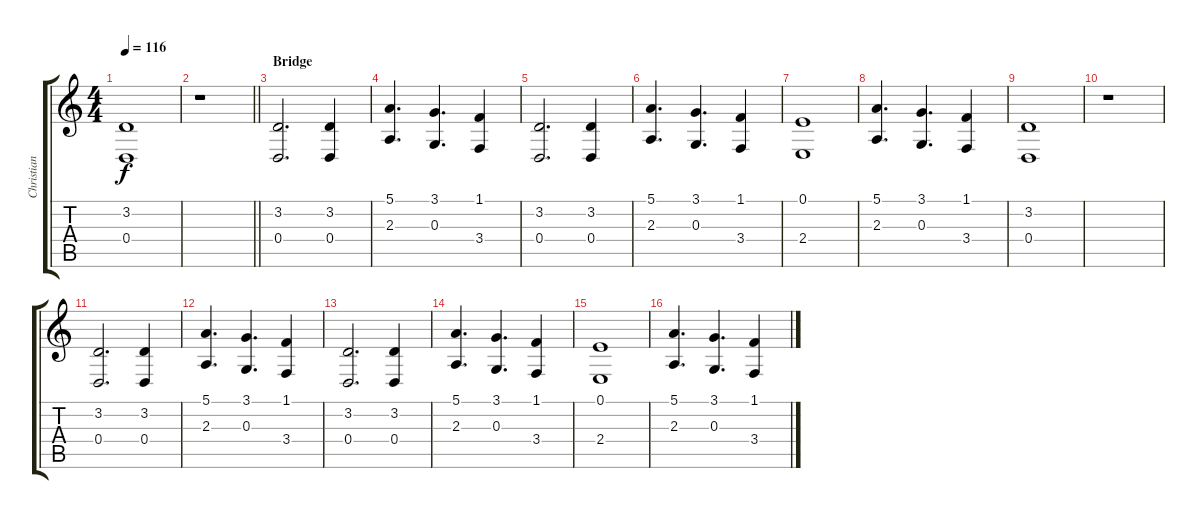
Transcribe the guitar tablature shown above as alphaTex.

\track ("Christian Lorenz [Flake]" "Christian ") {instrument choiraahs}
\staff {score tabs}
\tuning (E4 B3 G3 D3 A2 E2) {hide}
\ts (4 4)
\tempo 116
\clef g2
\ks c
(3.2 0.4).1{dy f} |
\barLineRight lightlight
r.1 |
\section ("" "Bridge")
(3.2 0.4).2{d} (3.2 0.4).4 |
(5.1 2.3).4{d} (3.1 0.3).4{d} (1.1 3.4).4 |
(3.2 0.4).2{d} (3.2 0.4).4 |
(5.1 2.3).4{d} (3.1 0.3).4{d} (1.1 3.4).4 |
(0.1 2.4).1 |
(5.1 2.3).4{d} (3.1 0.3).4{d} (1.1 3.4).4 |
(3.2 0.4).1 |
r.1 |
(3.2 0.4).2{d} (3.2 0.4).4 |
(5.1 2.3).4{d} (3.1 0.3).4{d} (1.1 3.4).4 |
(3.2 0.4).2{d} (3.2 0.4).4 |
(5.1 2.3).4{d} (3.1 0.3).4{d} (1.1 3.4).4 |
(0.1 2.4).1 |
(5.1 2.3).4{d} (3.1 0.3).4{d} (1.1 3.4).4
